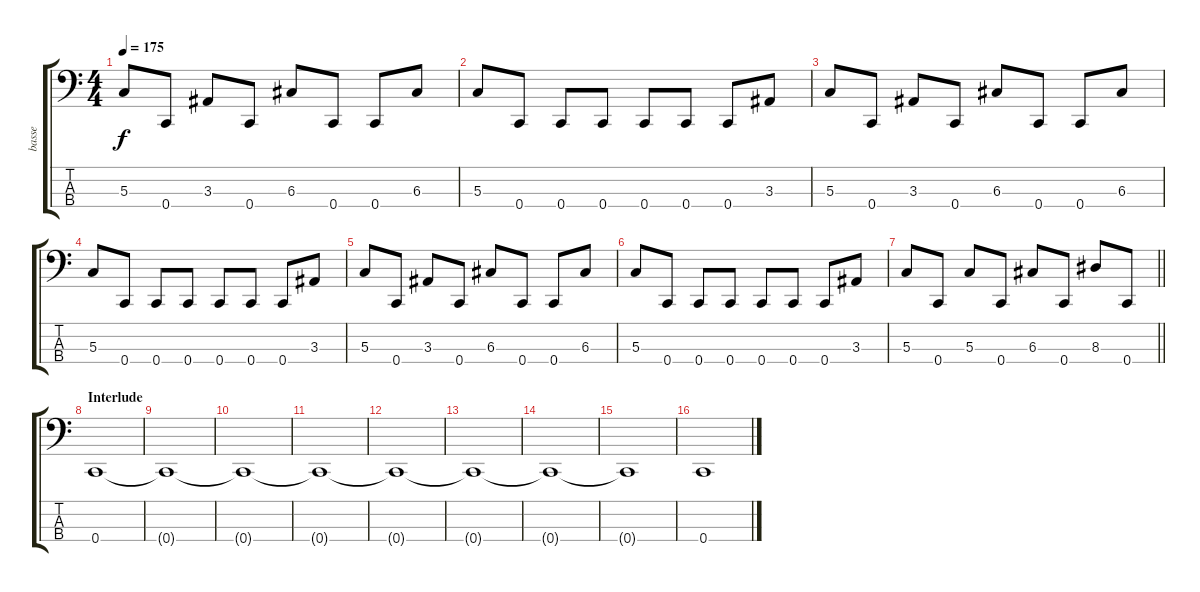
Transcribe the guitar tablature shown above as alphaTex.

\track ("basse" "basse") {instrument electricbassfinger}
\staff {score tabs}
\tuning (F2 C2 G1 C1) {hide}
\ts (4 4)
\tempo 175
\clef f4
\ks c
5.3.8{dy f} 0.4.8 3.3.8 0.4.8 6.3.8 0.4.8 0.4.8 6.3.8 |
5.3.8 0.4.8 0.4.8 0.4.8 0.4.8 0.4.8 0.4.8 3.3.8 |
5.3.8 0.4.8 3.3.8 0.4.8 6.3.8 0.4.8 0.4.8 6.3.8 |
5.3.8 0.4.8 0.4.8 0.4.8 0.4.8 0.4.8 0.4.8 3.3.8 |
5.3.8 0.4.8 3.3.8 0.4.8 6.3.8 0.4.8 0.4.8 6.3.8 |
5.3.8 0.4.8 0.4.8 0.4.8 0.4.8 0.4.8 0.4.8 3.3.8 |
\barLineRight lightlight
5.3.8 0.4.8 5.3.8 0.4.8 6.3.8 0.4.8 8.3.8 0.4.8 |
\section ("" "Interlude")
0.4.1 |
0.4{t}.1 |
0.4{t}.1 |
0.4{t}.1 |
0.4{t}.1 |
0.4{t}.1 |
0.4{t}.1 |
0.4{t}.1 |
0.4.1
